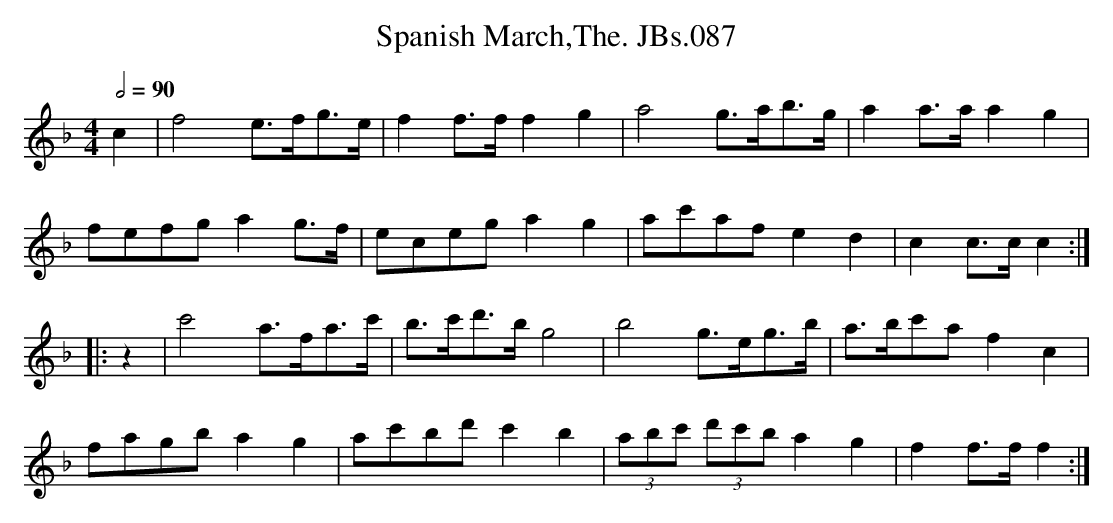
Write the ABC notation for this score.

X:1
T:Spanish March,The. JBs.087
M:4/4
L:1/8
Q:1/2=90
K:F major
c2|f4 e>fg>e|f2f>ff2g2|a4 g>ab>g|a2a>aa2g2|!
fefga2g>f|eceg a2g2|ac'afe2d2|c2c>cc2:|!
|:z2|c'4a>fa>c'|b>c'd'>bg4|b4g>eg>b|a>bc'af2c2|!
fagba2g2|ac'bd'c'2b2|(3abc' (3d'c'ba2g2|f2f>ff2:|
